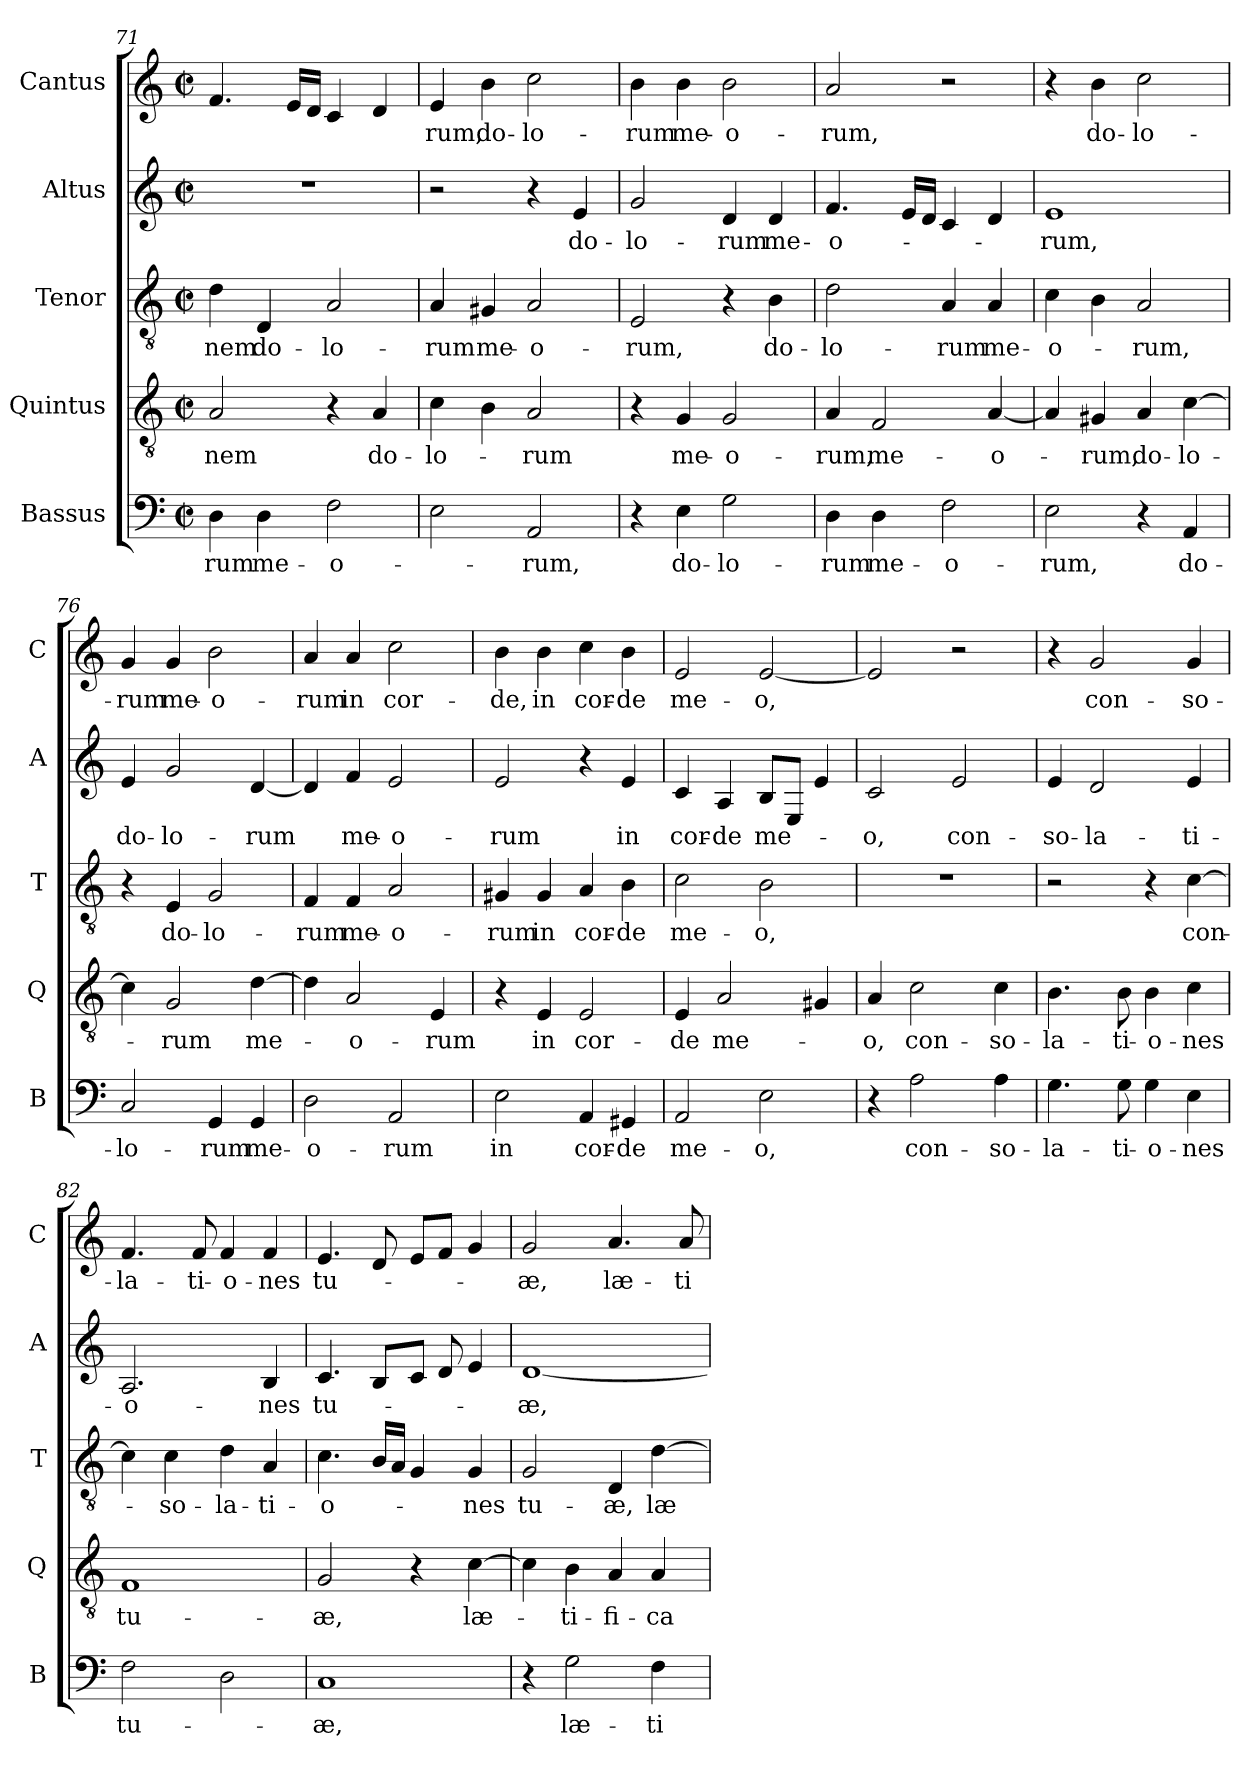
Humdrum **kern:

**kern	**text	**kern	**text	**kern	**text	**kern	**text	**kern	**text
*part5	*part5	*part4	*part4	*part3	*part3	*part2	*part2	*part1	*part1
*staff5	*staff5	*staff4	*staff4	*staff3	*staff3	*staff2	*staff2	*staff1	*staff1
*I"Bassus	*	*I"Quintus	*	*I"Tenor	*	*I"Altus	*	*I"Cantus	*
*I'B	*	*I'Q	*	*I'T	*	*I'A	*	*I'C	*
*clefF4	*	*clefGv2	*	*clefGv2	*	*clefG2	*	*clefG2	*
*k[]	*	*k[]	*	*k[]	*	*k[]	*	*k[]	*
*C:	*	*C:	*	*C:	*	*C:	*	*C:	*
*M2/2	*	*M2/2	*	*M2/2	*	*M2/2	*	*M2/2	*
*met(c|)	*	*met(c|)	*	*met(c|)	*	*met(c|)	*	*met(c|)	*
=71	=71	=71	=71	=71	=71	=71	=71	=71	=71
!	!LO:LY:b	!	!LO:LY:b	!	!LO:LY:b	!	!	!	!
4D\	-rum	2A/	-nem	4d\	-nem	1r	.	4.f/	.
!	!LO:LY:b	!	!	!	!LO:LY:b	!	!	!	!
4D\	me-	.	.	4D/	do-	.	.	.	.
.	.	.	.	.	.	.	.	16e/LL	.
.	.	.	.	.	.	.	.	16d/JJ	.
!	!LO:LY:b	!	!	!	!LO:LY:b	!	!	!	!
2F\	-o-	4r	.	2A/	-lo-	.	.	4c/	.
!	!	!	!LO:LY:b	!	!	!	!	!	!
.	.	4A/	do-	.	.	.	.	4d/	.
=72	=72	=72	=72	=72	=72	=72	=72	=72	=72
!	!	!	!LO:LY:b	!	!LO:LY:b	!	!	!	!LO:LY:b
2E\	.	4c\	-lo-	4A/	-rum	2r	.	4e/	-rum,
!	!	!	!	!	!LO:LY:b	!	!	!	!LO:LY:b
.	.	4B\	.	4G#X/	me-	.	.	4b\	do-
!	!LO:LY:b	!	!LO:LY:b	!	!LO:LY:b	!	!	!	!LO:LY:b
2AA/	-rum,	2A/	-rum	2A/	-o-	4r	.	2cc\	-lo-
!	!	!	!	!	!	!	!LO:LY:b	!	!
.	.	.	.	.	.	4e/	do-	.	.
=73	=73	=73	=73	=73	=73	=73	=73	=73	=73
!	!	!	!	!	!LO:LY:b	!	!LO:LY:b	!	!LO:LY:b
4r	.	4r	.	2E/	-rum,	2g/	-lo-	4b\	-rum
!	!LO:LY:b	!	!LO:LY:b	!	!	!	!	!	!LO:LY:b
4E\	do-	4G/	me-	.	.	.	.	4b\	me-
!	!LO:LY:b	!	!LO:LY:b	!	!	!	!LO:LY:b	!	!LO:LY:b
2G\	-lo-	2G/	-o-	4r	.	4d/	-rum	2b\	-o-
!	!	!	!	!	!LO:LY:b	!	!LO:LY:b	!	!
.	.	.	.	4B\	do-	4d/	me-	.	.
!!LO:PB:g=z
=74	=74	=74	=74	=74	=74	=74	=74	=74	=74
!	!LO:LY:b	!	!LO:LY:b	!	!LO:LY:b	!	!LO:LY:b	!	!LO:LY:b
4D\	-rum	4A/	-rum,	2d\	-lo-	4.f/	-o-	2a/	-rum,
!	!LO:LY:b	!	!LO:LY:b	!	!	!	!	!	!
4D\	me-	2F/	me-	.	.	.	.	.	.
.	.	.	.	.	.	16e/LL	.	.	.
.	.	.	.	.	.	16d/JJ	.	.	.
!	!LO:LY:b	!	!	!	!LO:LY:b	!	!	!	!
2F\	-o-	.	.	4A/	-rum	4c/	.	2r	.
!	!	!	!LO:LY:b	!	!LO:LY:b	!	!	!	!
.	.	[4A/	-o-	4A/	me-	4d/	.	.	.
=75	=75	=75	=75	=75	=75	=75	=75	=75	=75
!	!LO:LY:b	!	!	!	!LO:LY:b	!	!LO:LY:b	!	!
2E\	-rum,	4A/]	.	4c\	-o-	1e	-rum,	4r	.
!	!	!	!LO:LY:b	!	!	!	!	!	!LO:LY:b
.	.	4G#X/	-rum,	4B\	.	.	.	4b\	do-
!	!	!	!LO:LY:b	!	!LO:LY:b	!	!	!	!LO:LY:b
4r	.	4A/	do-	2A/	-rum,	.	.	2cc\	-lo-
!	!LO:LY:b	!	!LO:LY:b	!	!	!	!	!	!
4AA/	do-	[4c\	-lo-	.	.	.	.	.	.
=76	=76	=76	=76	=76	=76	=76	=76	=76	=76
!	!LO:LY:b	!	!	!	!	!	!LO:LY:b	!	!LO:LY:b
2C/	-lo-	4c\]	.	4r	.	4e/	do-	4g/	-rum
!	!	!	!LO:LY:b	!	!LO:LY:b	!	!LO:LY:b	!	!LO:LY:b
.	.	2G/	-rum	4E/	do-	2g/	-lo-	4g/	me-
!	!LO:LY:b	!	!	!	!LO:LY:b	!	!	!	!LO:LY:b
4GG/	-rum	.	.	2G/	-lo-	.	.	2b\	-o-
!	!LO:LY:b	!	!LO:LY:b	!	!	!	!LO:LY:b	!	!
4GG/	me-	[4d\	me-	.	.	[4d/	-rum	.	.
=77	=77	=77	=77	=77	=77	=77	=77	=77	=77
!	!LO:LY:b	!	!	!	!LO:LY:b	!	!	!	!LO:LY:b
2D\	-o-	4d\]	.	4F/	-rum	4d/]	.	4a/	-rum
!	!	!	!LO:LY:b	!	!LO:LY:b	!	!LO:LY:b	!	!LO:LY:b
.	.	2A/	-o-	4F/	me-	4f/	me-	4a/	in
!	!LO:LY:b	!	!	!	!LO:LY:b	!	!LO:LY:b	!	!LO:LY:b
2AA/	-rum	.	.	2A/	-o-	2e/	-o-	2cc\	cor-
!	!	!	!LO:LY:b	!	!	!	!	!	!
.	.	4E/	-rum	.	.	.	.	.	.
=78	=78	=78	=78	=78	=78	=78	=78	=78	=78
!	!LO:LY:b	!	!	!	!LO:LY:b	!	!LO:LY:b	!	!LO:LY:b
2E\	in	4r	.	4G#X/	-rum	2e/	-rum	4b\	-de,
!	!	!	!LO:LY:b	!	!LO:LY:b	!	!	!	!LO:LY:b
.	.	4E/	in	4G#/	in	.	.	4b\	in
!	!LO:LY:b	!	!LO:LY:b	!	!LO:LY:b	!	!	!	!LO:LY:b
4AA/	cor-	2E/	cor-	4A/	cor-	4r	.	4cc\	cor-
!	!LO:LY:b	!	!	!	!LO:LY:b	!	!LO:LY:b	!	!LO:LY:b
4GG#X/	-de	.	.	4B\	-de	4e/	in	4b\	-de
!!LO:LB:g=z
=79	=79	=79	=79	=79	=79	=79	=79	=79	=79
!	!LO:LY:b	!	!LO:LY:b	!	!LO:LY:b	!	!LO:LY:b	!	!LO:LY:b
2AA/	me-	4E/	-de	2c\	me-	4c/	cor-	2e/	me-
!	!	!	!LO:LY:b	!	!	!	!LO:LY:b	!	!
.	.	2A/	me-	.	.	4A/	-de	.	.
!	!LO:LY:b	!	!	!	!LO:LY:b	!	!LO:LY:b	!	!LO:LY:b
2E\	-o,	.	.	2B\	-o,	8B/L	me-	[2e/	-o,
.	.	.	.	.	.	8E/J	.	.	.
.	.	4G#X/	.	.	.	4e/	.	.	.
=80	=80	=80	=80	=80	=80	=80	=80	=80	=80
!	!	!	!LO:LY:b	!	!	!	!LO:LY:b	!	!
4r	.	4A/	-o,	1r	.	2c/	-o,	2e/]	.
!	!LO:LY:b	!	!LO:LY:b	!	!	!	!	!	!
2A\	con-	2c\	con-	.	.	.	.	.	.
!	!	!	!	!	!	!	!LO:LY:b	!	!
.	.	.	.	.	.	2e/	con-	2r	.
!	!LO:LY:b	!	!LO:LY:b	!	!	!	!	!	!
4A\	-so-	4c\	-so-	.	.	.	.	.	.
=81	=81	=81	=81	=81	=81	=81	=81	=81	=81
!	!LO:LY:b	!	!LO:LY:b	!	!	!	!LO:LY:b	!	!
4.G\	-la-	4.B\	-la-	2r	.	4e/	-so-	4r	.
!	!	!	!	!	!	!	!LO:LY:b	!	!LO:LY:b
.	.	.	.	.	.	2d/	-la-	2g/	con-
!	!LO:LY:b	!	!LO:LY:b	!	!	!	!	!	!
8G\	-ti-	8B\	-ti-	.	.	.	.	.	.
!	!LO:LY:b	!	!LO:LY:b	!	!	!	!	!	!
4G\	-o-	4B\	-o-	4r	.	.	.	.	.
!	!LO:LY:b	!	!LO:LY:b	!	!LO:LY:b	!	!LO:LY:b	!	!LO:LY:b
4E\	-nes	4c\	-nes	[4c\	con-	4e/	-ti-	4g/	-so-
=82	=82	=82	=82	=82	=82	=82	=82	=82	=82
!	!LO:LY:b	!	!LO:LY:b	!	!	!	!LO:LY:b	!	!LO:LY:b
2F\	tu-	1F	tu-	4c\]	.	2.A/	-o-	4.f/	-la-
!	!	!	!	!	!LO:LY:b	!	!	!	!
.	.	.	.	4c\	-so-	.	.	.	.
!	!	!	!	!	!	!	!	!	!LO:LY:b
.	.	.	.	.	.	.	.	8f/	-ti-
!	!	!	!	!	!LO:LY:b	!	!	!	!LO:LY:b
2D\	.	.	.	4d\	-la-	.	.	4f/	-o-
!	!	!	!	!	!LO:LY:b	!	!LO:LY:b	!	!LO:LY:b
.	.	.	.	4A/	-ti-	4B/	-nes	4f/	-nes
=83	=83	=83	=83	=83	=83	=83	=83	=83	=83
!	!LO:LY:b	!	!LO:LY:b	!	!LO:LY:b	!	!LO:LY:b	!	!LO:LY:b
1C	-æ,	2G/	-æ,	4.c\	-o-	4.c/	tu-	4.e/	tu-
.	.	.	.	16B/LL	.	8B/L	.	8d/	.
.	.	.	.	16A/JJ	.	.	.	.	.
.	.	4r	.	4G/	.	8c/J	.	8e/L	.
.	.	.	.	.	.	8d/	.	8f/J	.
!	!	!	!LO:LY:b	!	!LO:LY:b	!	!	!	!
.	.	[4c\	læ-	4G/	-nes	4e/	.	4g/	.
!!LO:LB:g=z
=84	=84	=84	=84	=84	=84	=84	=84	=84	=84
!	!	!	!	!	!LO:LY:b	!	!LO:LY:b	!	!LO:LY:b
4r	.	4c\]	.	2G/	tu-	[1d	-æ,	2g/	-æ,
!	!LO:LY:b	!	!LO:LY:b	!	!	!	!	!	!
2G\	læ-	4B\	-ti-	.	.	.	.	.	.
!	!	!	!LO:LY:b	!	!LO:LY:b	!	!	!	!LO:LY:b
.	.	4A/	-fi-	4D/	-æ,	.	.	4.a/	læ-
!	!LO:LY:b	!	!LO:LY:b	!	!LO:LY:b	!	!	!	!
4F\	-ti-	4A/	-ca-	[4d\	læ-	.	.	.	.
!	!	!	!	!	!	!	!	!	!LO:LY:b
.	.	.	.	.	.	.	.	8a/	-ti-
=	=	=	=	=	=	=	=	=	=
*-	*-	*-	*-	*-	*-	*-	*-	*-	*-
